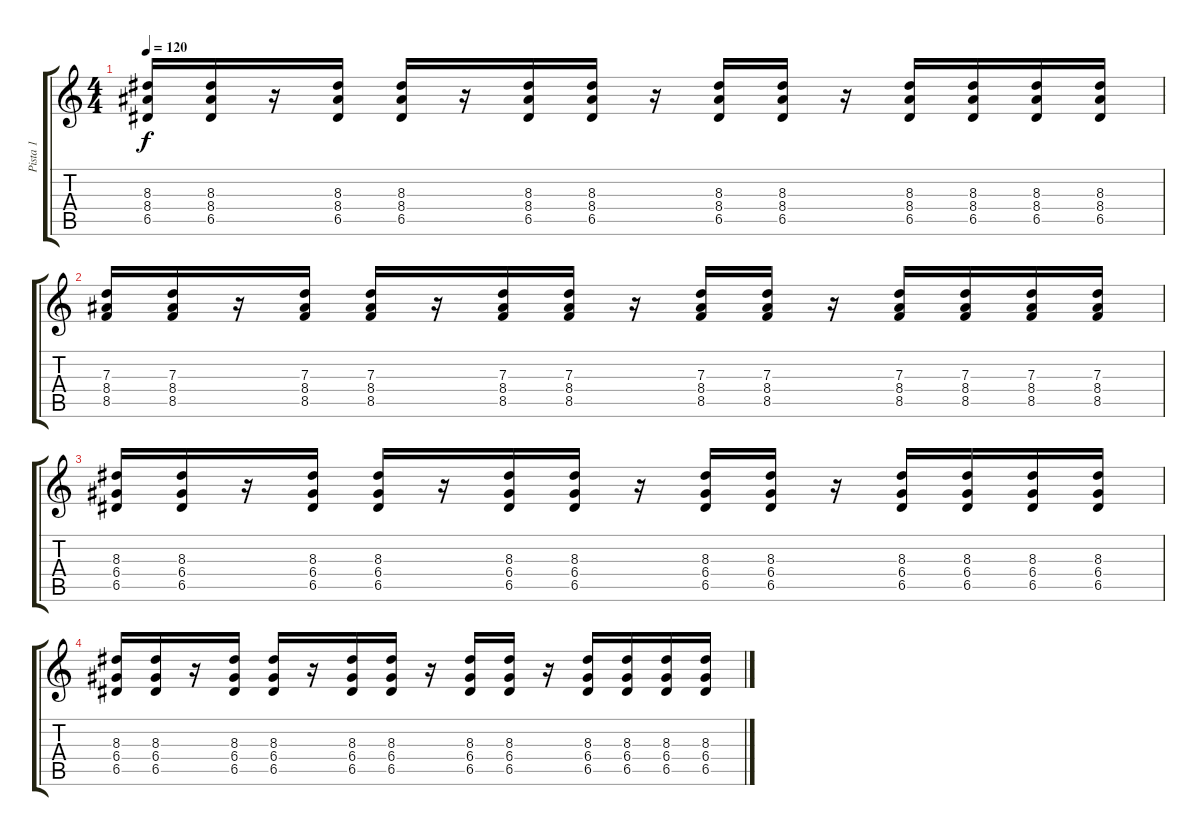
\track ("Pista 1" "Pista 1") {instrument distortionguitar}
\staff {score tabs}
\tuning (E4 B3 G3 D3 A2 E2) {hide}
\ts (4 4)
\tempo 120
\clef g2
\ks c
(8.3 8.4 6.5).16{dy f} (8.3 8.4 6.5).16 r.16 (8.3 8.4 6.5).16 (8.3 8.4 6.5).16 r.16 (8.3 8.4 6.5).16 (8.3 8.4 6.5).16 r.16 (8.3 8.4 6.5).16 (8.3 8.4 6.5).16 r.16 (8.3 8.4 6.5).16 (8.3 8.4 6.5).16 (8.3 8.4 6.5).16 (8.3 8.4 6.5).16 |
(7.3 8.4 8.5).16 (7.3 8.4 8.5).16 r.16 (7.3 8.4 8.5).16 (7.3 8.4 8.5).16 r.16 (7.3 8.4 8.5).16 (7.3 8.4 8.5).16 r.16 (7.3 8.4 8.5).16 (7.3 8.4 8.5).16 r.16 (7.3 8.4 8.5).16 (7.3 8.4 8.5).16 (7.3 8.4 8.5).16 (7.3 8.4 8.5).16 |
(8.3 6.4 6.5).16 (8.3 6.4 6.5).16 r.16 (8.3 6.4 6.5).16 (8.3 6.4 6.5).16 r.16 (8.3 6.4 6.5).16 (8.3 6.4 6.5).16 r.16 (8.3 6.4 6.5).16 (8.3 6.4 6.5).16 r.16 (8.3 6.4 6.5).16 (8.3 6.4 6.5).16 (8.3 6.4 6.5).16 (8.3 6.4 6.5).16 |
(8.3 6.4 6.5).16 (8.3 6.4 6.5).16 r.16 (8.3 6.4 6.5).16 (8.3 6.4 6.5).16 r.16 (8.3 6.4 6.5).16 (8.3 6.4 6.5).16 r.16 (8.3 6.4 6.5).16 (8.3 6.4 6.5).16 r.16 (8.3 6.4 6.5).16 (8.3 6.4 6.5).16 (8.3 6.4 6.5).16 (8.3 6.4 6.5).16
